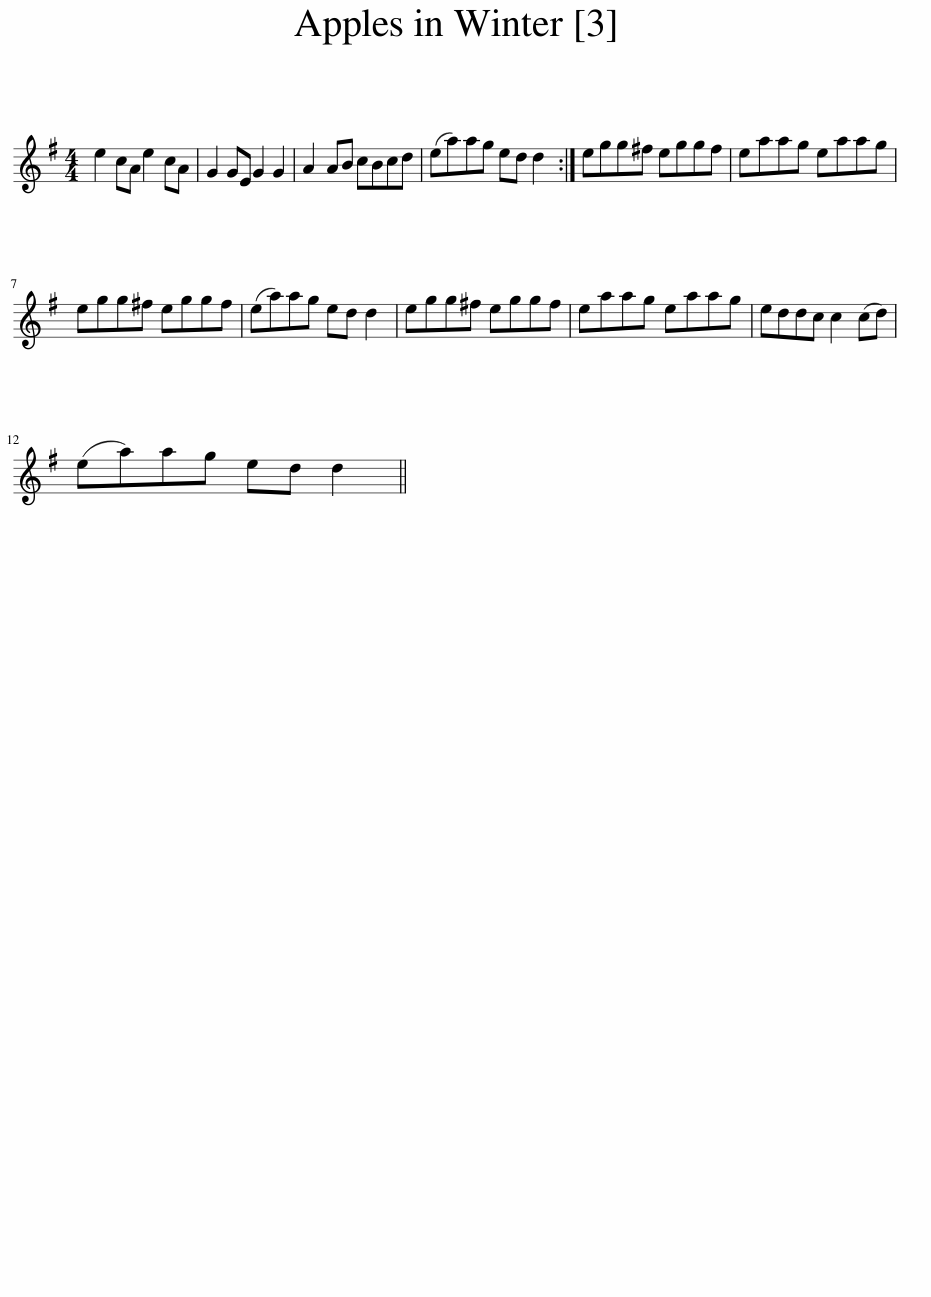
X:1
L:1/8
M:4/4
I:linebreak $
K:G
V:1 treble
V:1
 e2 cA e2 cA | G2 GE G2 G2 | A2 AB cBcd | (ea)ag ed d2 :| egg^f eggf | %5
 eaag eaag |$ egg^f eggf | (ea)ag ed d2 | egg^f eggf | eaag eaag | %10
 eddc c2 (cd) |$ (ea)ag ed d2 || %12
